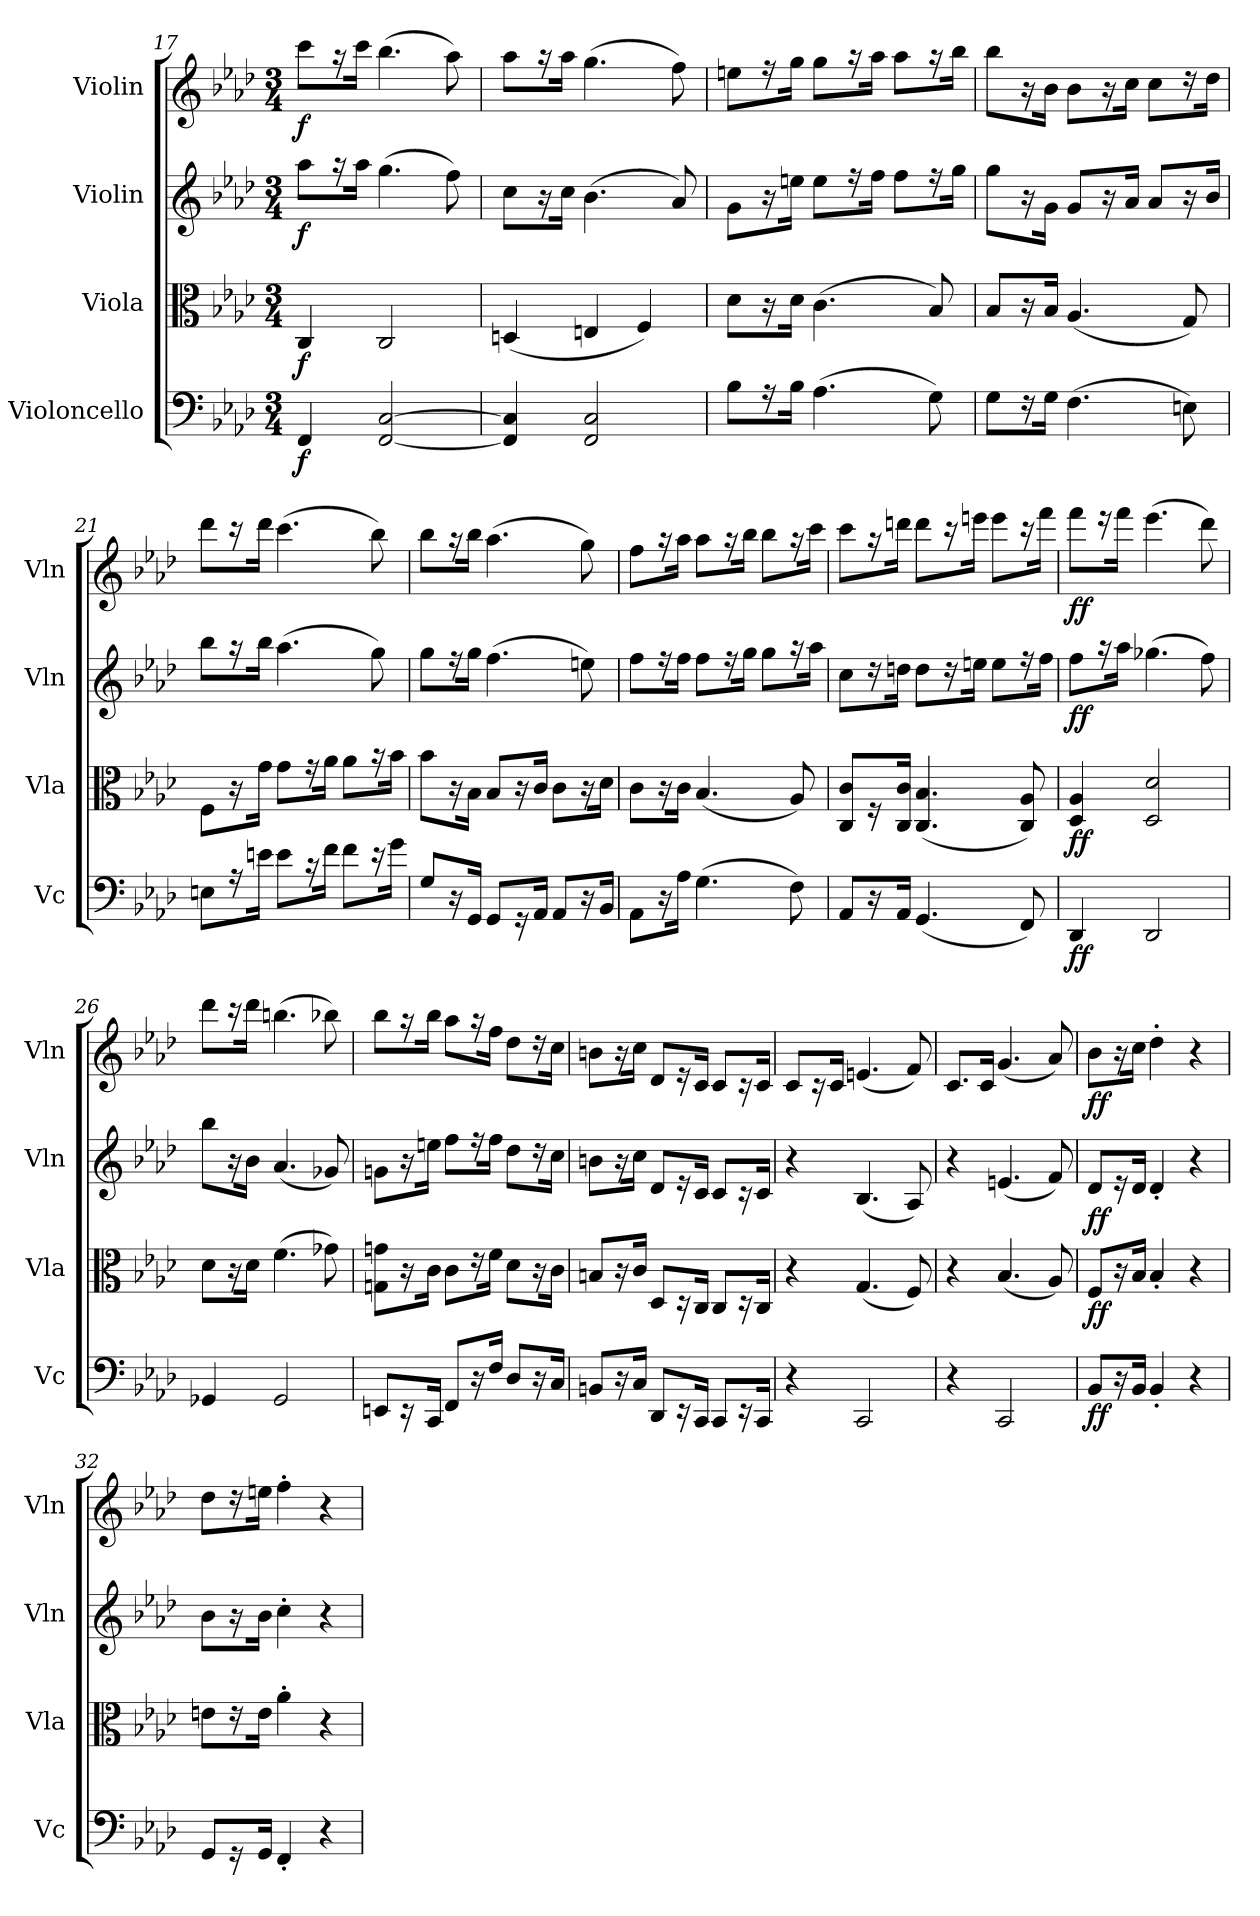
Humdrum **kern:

**kern	**dynam	**kern	**dynam	**kern	**dynam	**kern	**dynam
*part4	*part4	*part3	*part3	*part2	*part2	*part1	*part1
*staff4	*staff4	*staff3	*staff3	*staff2	*staff2	*staff1	*staff1
*I"Violoncello	*	*I"Viola	*	*I"Violin	*	*I"Violin	*
*I'Vc	*	*I'Vla	*	*I'Vln	*	*I'Vln	*
*clefF4	*	*clefC3	*	*clefG2	*	*clefG2	*
*k[b-e-a-d-]	*	*k[b-e-a-d-]	*	*k[b-e-a-d-]	*	*k[b-e-a-d-]	*
*f:	*	*f:	*	*f:	*	*f:	*
*M3/4	*	*M3/4	*	*M3/4	*	*M3/4	*
=17	=17	=17	=17	=17	=17	=17	=17
4FF/	f	4C/	f	8aa-\L	f	8ccc\L	f
.	.	.	.	16r	.	16r	.
.	.	.	.	16aa-\Jk	.	16ccc\Jk	.
[2FF/ [2C/	.	2C/	.	(4.gg\	.	(4.bb-\	.
.	.	.	.	8ff\)	.	8aa-\)	.
=18	=18	=18	=18	=18	=18	=18	=18
4FF]/ 4C]/	.	(4Dn/	.	8cc\L	.	8aa-\L	.
.	.	.	.	16r	.	16r	.
.	.	.	.	16cc\Jk	.	16aa-\Jk	.
2FF/ 2C/	.	4En/	.	(4.b-\	.	(4.gg\	.
.	.	4F/)	.	.	.	.	.
.	.	.	.	8a-/)	.	8ff\)	.
=19	=19	=19	=19	=19	=19	=19	=19
8B-\L	.	8d-\L	.	8g\L	.	8een\L	.
16r	.	16r	.	16r	.	16r	.
16B-\Jk	.	16d-\Jk	.	16een\Jk	.	16gg\Jk	.
(4.A-\	.	(4.c\	.	8ee\L	.	8gg\L	.
.	.	.	.	16r	.	16r	.
.	.	.	.	16ff\Jk	.	16aa-\Jk	.
.	.	.	.	8ff\L	.	8aa-\L	.
8G\)	.	8B-/)	.	16r	.	16r	.
.	.	.	.	16gg\Jk	.	16bb-\Jk	.
=20	=20	=20	=20	=20	=20	=20	=20
8G\L	.	8B-/L	.	8gg\L	.	8bb-\L	.
16r	.	16r	.	16r	.	16r	.
16G\Jk	.	16B-/Jk	.	16g\Jk	.	16b-\Jk	.
(4.F\	.	(4.A-/	.	8g/L	.	8b-\L	.
.	.	.	.	16r	.	16r	.
.	.	.	.	16a-/Jk	.	16cc\Jk	.
.	.	.	.	8a-/L	.	8cc\L	.
8En\)	.	8G/)	.	16r	.	16r	.
.	.	.	.	16b-/Jk	.	16dd-\Jk	.
=21	=21	=21	=21	=21	=21	=21	=21
8En\L	.	8F\L	.	8bb-\L	.	8ddd-\L	.
16r	.	16r	.	16r	.	16r	.
16en\Jk	.	16g\Jk	.	16bb-\Jk	.	16ddd-\Jk	.
8e\L	.	8g\L	.	(4.aa-\	.	(4.ccc\	.
16r	.	16r	.	.	.	.	.
16f\Jk	.	16a-\Jk	.	.	.	.	.
8f\L	.	8a-\L	.	.	.	.	.
16r	.	16r	.	8gg\)	.	8bb-\)	.
16g\Jk	.	16b-\Jk	.	.	.	.	.
=22	=22	=22	=22	=22	=22	=22	=22
8G/L	.	8b-\L	.	8gg\L	.	8bb-\L	.
16r	.	16r	.	16r	.	16r	.
16GG/Jk	.	16B-\Jk	.	16gg\Jk	.	16bb-\Jk	.
8GG/L	.	8B-/L	.	(4.ff\	.	(4.aa-\	.
16r	.	16r	.	.	.	.	.
16AA-/Jk	.	16c/Jk	.	.	.	.	.
8AA-/L	.	8c\L	.	.	.	.	.
16r	.	16r	.	8een\)	.	8gg\)	.
16BB-/Jk	.	16d-\Jk	.	.	.	.	.
=23	=23	=23	=23	=23	=23	=23	=23
8AA-\L	.	8c\L	.	8ff\L	.	8ff\L	.
16r	.	16r	.	16r	.	16r	.
16A-\Jk	.	16c\Jk	.	16ff\Jk	.	16aa-\Jk	.
(4.G\	.	(4.B-/	.	8ff\L	.	8aa-\L	.
.	.	.	.	16r	.	16r	.
.	.	.	.	16gg\Jk	.	16bb-\Jk	.
.	.	.	.	8gg\L	.	8bb-\L	.
8F\)	.	8A-/)	.	16r	.	16r	.
.	.	.	.	16aa-\Jk	.	16ccc\Jk	.
=24	=24	=24	=24	=24	=24	=24	=24
8AA-/L	.	8C/ 8c/L	.	8cc\L	.	8ccc\L	.
16r	.	16r	.	16r	.	16r	.
16AA-/Jk	.	16C/ 16c/Jk	.	16ddn\Jk	.	16dddn\Jk	.
(4.GG/	.	(4.C/ 4.B-/	.	8dd\L	.	8ddd\L	.
.	.	.	.	16r	.	16r	.
.	.	.	.	16een\Jk	.	16eeen\Jk	.
.	.	.	.	8ee\L	.	8eee\L	.
8FF/)	.	8C/ 8A-/)	.	16r	.	16r	.
.	.	.	.	16ff\Jk	.	16fff\Jk	.
=25	=25	=25	=25	=25	=25	=25	=25
4DD-/	ff	4D-/ 4A-/	ff	8ff\L	ff	8fff\L	ff
.	.	.	.	16r	.	16r	.
.	.	.	.	16aa-\Jk	.	16fff\Jk	.
2DD-/	.	2D-/ 2d-/	.	(4.gg-X\	.	(4.eee-\	.
.	.	.	.	8ff\)	.	8ddd-\)	.
=26	=26	=26	=26	=26	=26	=26	=26
4GG-X/	.	8d-\L	.	8bb-\L	.	8ddd-\L	.
.	.	16r	.	16r	.	16r	.
.	.	16d-\Jk	.	16b-\Jk	.	16ddd-\Jk	.
2GG-/	.	(4.f\	.	(4.a-/	.	(4.bbn\	.
.	.	8g-X\)	.	8g-X/)	.	8bb-X\)	.
=27	=27	=27	=27	=27	=27	=27	=27
8EEn/L	.	8Gn\ 8gn\L	.	8gn\L	.	8bb-\L	.
16r	.	16r	.	16r	.	16r	.
16CC/Jk	.	16c\Jk	.	16een\Jk	.	16bb-\Jk	.
8FF/L	.	8c\L	.	8ff\L	.	8aa-\L	.
16r	.	16r	.	16r	.	16r	.
16F/Jk	.	16f\Jk	.	16ff\Jk	.	16ff\Jk	.
8D-/L	.	8d-\L	.	8dd-\L	.	8dd-\L	.
16r	.	16r	.	16r	.	16r	.
16C/Jk	.	16c\Jk	.	16cc\Jk	.	16cc\Jk	.
=28	=28	=28	=28	=28	=28	=28	=28
8BBn/L	.	8Bn/L	.	8bn\L	.	8bn\L	.
16r	.	16r	.	16r	.	16r	.
16C/Jk	.	16c/Jk	.	16cc\Jk	.	16cc\Jk	.
8DD-/L	.	8D-/L	.	8d-/L	.	8d-/L	.
16r	.	16r	.	16r	.	16r	.
16CC/Jk	.	16C/Jk	.	16c/Jk	.	16c/Jk	.
8CC/L	.	8C/L	.	8c/L	.	8c/L	.
16r	.	16r	.	16r	.	16r	.
16CC/Jk	.	16C/Jk	.	16c/Jk	.	16c/Jk	.
=29	=29	=29	=29	=29	=29	=29	=29
4r	.	4r	.	4r	.	8c/L	.
.	.	.	.	.	.	16r	.
.	.	.	.	.	.	16c/Jk	.
2CC/	.	(4.G/	.	(4.B-/	.	(4.en/	.
.	.	8F/)	.	8A-/)	.	8f/)	.
=30	=30	=30	=30	=30	=30	=30	=30
4r	.	4r	.	4r	.	8.c/L	.
.	.	.	.	.	.	16c/Jk	.
2CC/	.	(4.B-/	.	(4.en/	.	(4.g/	.
.	.	8A-/)	.	8f/)	.	8a-/)	.
=31	=31	=31	=31	=31	=31	=31	=31
8BB-/L	ff	8F/L	ff	8d-/L	ff	8b-\L	ff
16r	.	16r	.	16r	.	16r	.
16BB-/Jk	.	16B-/Jk	.	16d-/Jk	.	16cc\Jk	.
4BB-'/	.	4B-'/	.	4d-'/	.	4dd-'\	.
4r	.	4r	.	4r	.	4r	.
=32	=32	=32	=32	=32	=32	=32	=32
8GG/L	.	8en\L	.	8b-\L	.	8dd-\L	.
16r	.	16r	.	16r	.	16r	.
16GG/Jk	.	16e\Jk	.	16b-\Jk	.	16een\Jk	.
4FF'/	.	4a-'\	.	4cc'\	.	4ff'\	.
4r	.	4r	.	4r	.	4r	.
=	=	=	=	=	=	=	=
*-	*-	*-	*-	*-	*-	*-	*-
